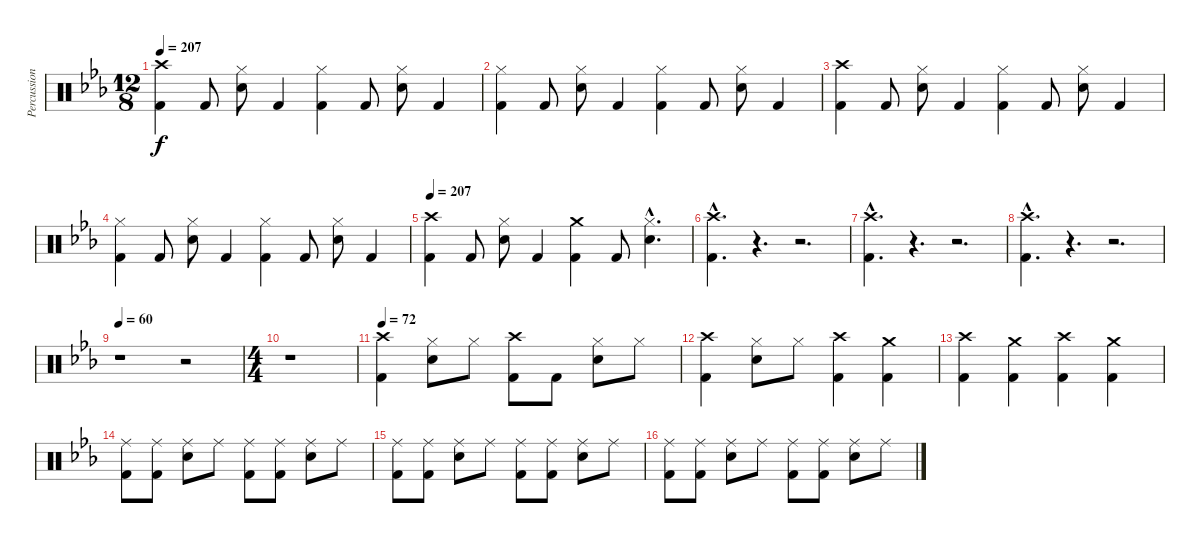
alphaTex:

\track ("Percussions" "Percussion") {instrument percussion}
\staff {score}
\articulation defaults
\ts (12 8)
\tempo 207
\clef neutral
\ks eb
("Crash high (hit)" "Kick (hit) 2").4{dy f} "Kick (hit) 2".8 ("Hi-Hat (closed)" "Snare (hit) 2").8 "Kick (hit) 2".4 ("Hi-Hat (closed)" "Kick (hit) 2").4 "Kick (hit) 2".8 ("Hi-Hat (closed)" "Snare (hit) 2").8 "Kick (hit) 2".4 |
("Hi-Hat (closed)" "Kick (hit) 2").4 "Kick (hit) 2".8 ("Hi-Hat (closed)" "Snare (hit) 2").8 "Kick (hit) 2".4 ("Hi-Hat (closed)" "Kick (hit) 2").4 "Kick (hit) 2".8 ("Hi-Hat (closed)" "Snare (hit) 2").8 "Kick (hit) 2".4 |
("Crash high (hit)" "Kick (hit) 2").4 "Kick (hit) 2".8 ("Hi-Hat (closed)" "Snare (hit) 2").8 "Kick (hit) 2".4 ("Hi-Hat (closed)" "Kick (hit) 2").4 "Kick (hit) 2".8 ("Hi-Hat (closed)" "Snare (hit) 2").8 "Kick (hit) 2".4 |
("Hi-Hat (closed)" "Kick (hit) 2").4 "Kick (hit) 2".8 ("Hi-Hat (closed)" "Snare (hit) 2").8 "Kick (hit) 2".4 ("Hi-Hat (closed)" "Kick (hit) 2").4 "Kick (hit) 2".8 ("Hi-Hat (closed)" "Snare (hit) 2").8 "Kick (hit) 2".4 |
\tempo 207
("Crash high (hit)" "Kick (hit) 2").4 "Kick (hit) 2".8 ("Hi-Hat (closed)" "Snare (hit) 2").8 "Kick (hit) 2".4 ("Crash medium (hit)" "Kick (hit) 2").4 "Kick (hit) 2".8 ("Hi-Hat (closed)"{hac} "Snare (hit) 2"{hac}).4{d} |
("Crash high (hit)"{hac} "Kick (hit) 2"{hac}).4{d} r.4{d} r.2{d} |
("Crash high (hit)"{hac} "Kick (hit) 2"{hac}).4{d} r.4{d} r.2{d} |
("Crash high (hit)"{hac} "Kick (hit) 2"{hac}).4{d} r.4{d} r.2{d} |
\tempo 60
r.1 r.2 |
\ts (4 4)
r.1 |
\tempo 72
("Crash high (hit)" "Kick (hit) 2").4 ("Hi-Hat (closed)" "Snare (hit) 2").8 "Hi-Hat (closed)".8 ("Crash high (hit)" "Kick (hit) 2").8 "Kick (hit) 2".8 ("Hi-Hat (closed)" "Snare (hit) 2").8 "Hi-Hat (closed)".8 |
("Crash high (hit)" "Kick (hit) 2").4 ("Hi-Hat (closed)" "Snare (hit) 2").8 "Hi-Hat (closed)".8 ("Crash high (hit)" "Kick (hit) 2").4 ("Crash medium (hit)" "Kick (hit) 2").4 |
("Crash high (hit)" "Kick (hit) 2").4 ("Crash medium (hit)" "Kick (hit) 2").4 ("Crash high (hit)" "Kick (hit) 2").4 ("Crash medium (hit)" "Kick (hit) 2").4 |
("Ride (middle)" "Kick (hit) 2").8 ("Ride (middle)" "Kick (hit) 2").8 ("Ride (middle)" "Snare (hit) 2").8 "Ride (middle)".8 ("Ride (middle)" "Kick (hit) 2").8 ("Ride (middle)" "Kick (hit) 2").8 ("Ride (middle)" "Snare (hit) 2").8 "Ride (middle)".8 |
("Ride (middle)" "Kick (hit) 2").8 ("Ride (middle)" "Kick (hit) 2").8 ("Ride (middle)" "Snare (hit) 2").8 "Ride (middle)".8 ("Ride (middle)" "Kick (hit) 2").8 ("Ride (middle)" "Kick (hit) 2").8 ("Ride (middle)" "Snare (hit) 2").8 "Ride (middle)".8 |
("Ride (middle)" "Kick (hit) 2").8 ("Ride (middle)" "Kick (hit) 2").8 ("Ride (middle)" "Snare (hit) 2").8 "Ride (middle)".8 ("Ride (middle)" "Kick (hit) 2").8 ("Ride (middle)" "Kick (hit) 2").8 ("Ride (middle)" "Snare (hit) 2").8 "Ride (middle)".8
